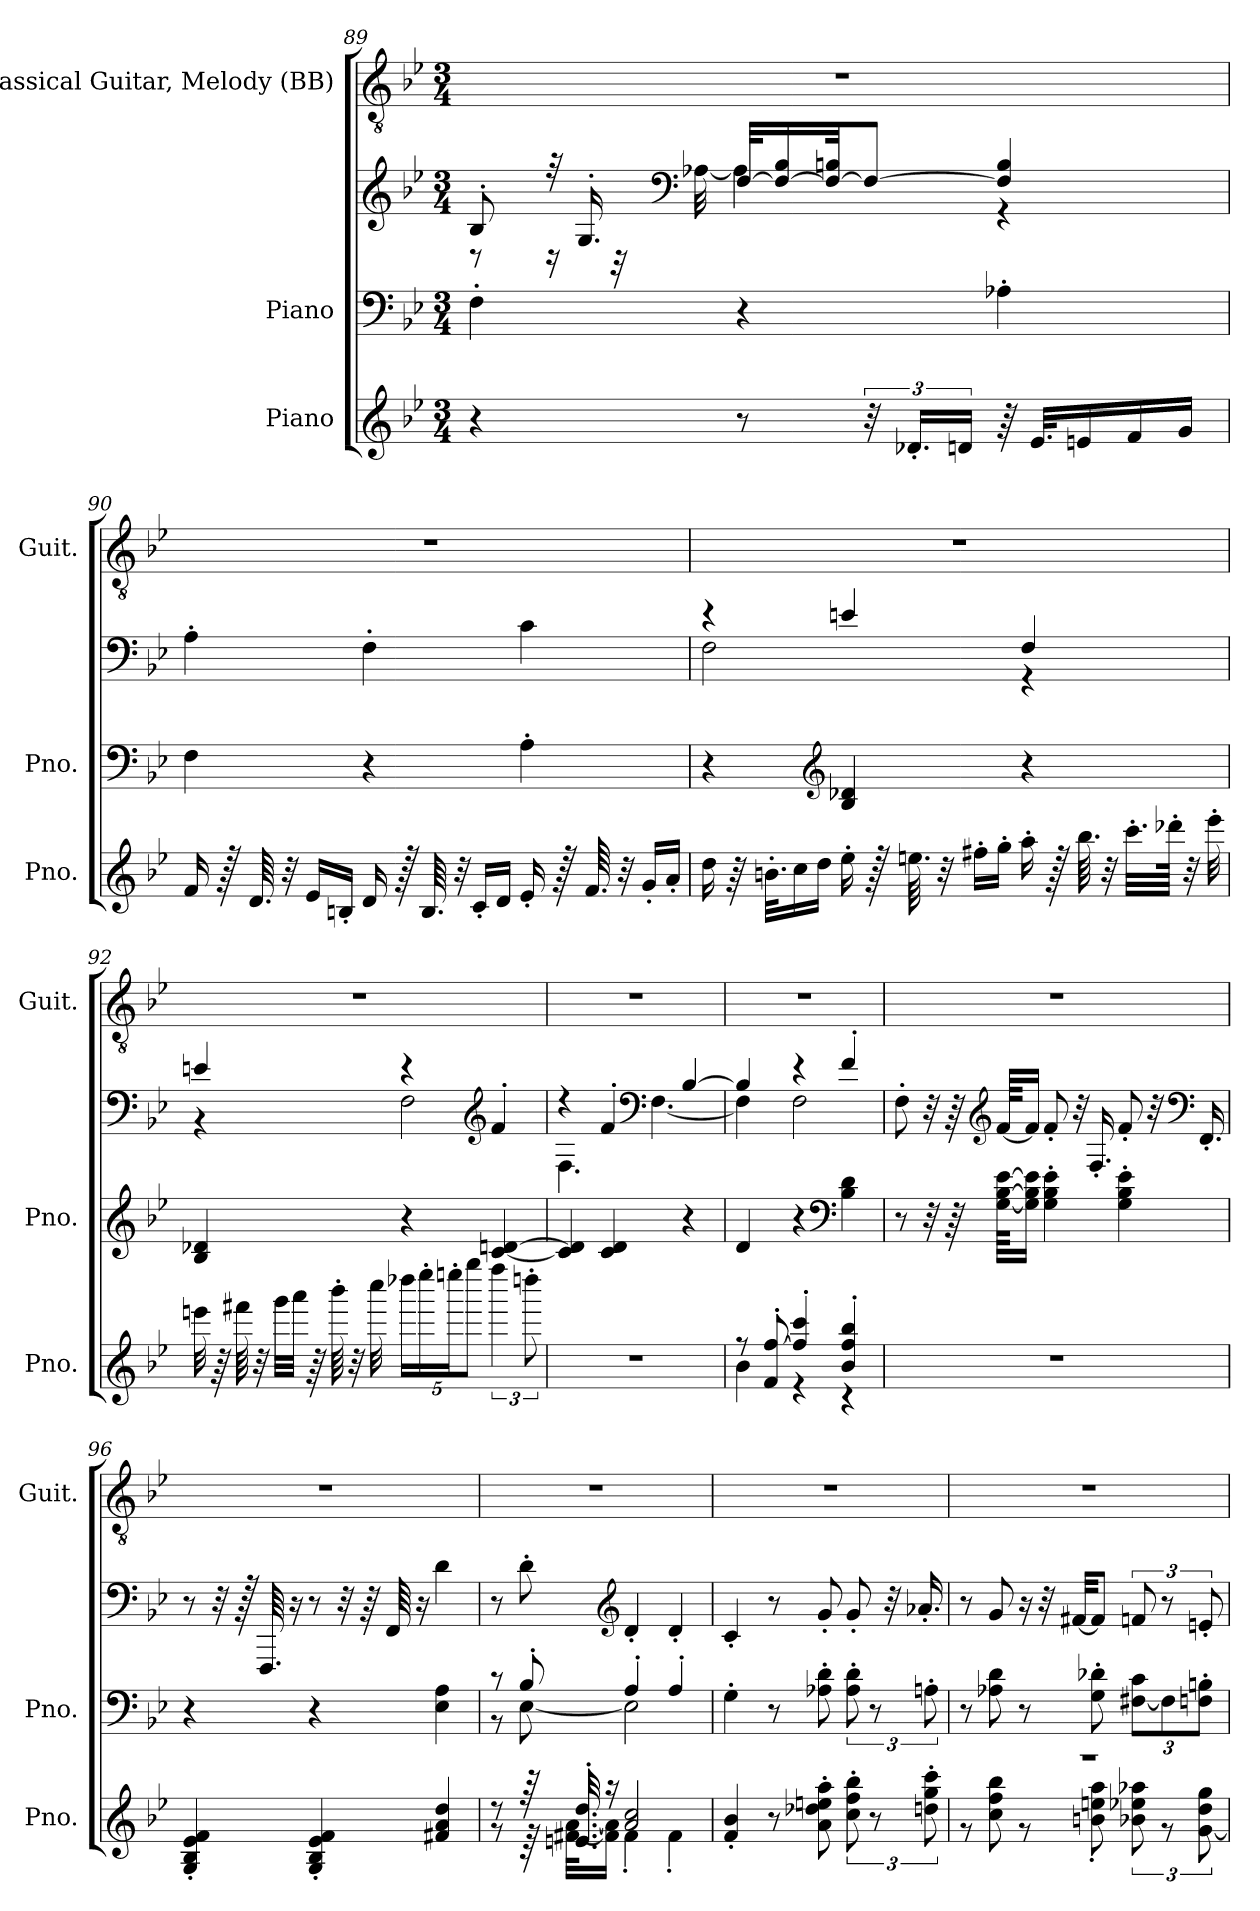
**kern	**kern	**kern	**kern
*part3	*part2	*part2	*part1
*staff4	*staff3	*staff2	*staff1
*I"Piano	*I"Piano	*	*I"Classical Guitar, Melody  (BB)
*I'Pno.	*I'Pno.	*	*I'Guit.
!!LO:LB:g=z
*clefG2	*clefF4	*clefG2	*clefGv2
*k[b-e-]	*k[b-e-]	*k[b-e-]	*k[b-e-]
*M3/4	*M3/4	*M3/4	*M3/4
=89	=89	=89	=89
*	*	*^	*
4r	4F'\	8B-'/	8r	2.r
.	.	32r	16r	.
.	.	16.G'/	.	.
.	.	.	32r	.
*	*	*clefF4	*	*
.	.	.	[32A-X\	.
8r	4r	[32F/KLL	4A-\]	.
.	.	16F/_ 16B-/	.	.
.	.	32F/_ 32Bn/JK	.	.
48r	.	8F/J_	.	.
24.d-X'/LL	.	.	.	.
24dn/JJ	.	.	.	.
64r	4A-X'\	4F/] 4B/	4r	.
32.e-/KLL	.	.	.	.
16en/	.	.	.	.
16f/	.	.	.	.
16g/JJ	.	.	.	.
*	*	*v	*v	*
!!LO:PB:g=z
=90	=90	=90	=90
16f/	4F\	4A'\	2.r
128r	.	.	.
64.d/	.	.	.
32r	.	.	.
16e-/LL	.	.	.
16Bn'/JJ	.	.	.
16d/	4r	4F'\	.
128r	.	.	.
64.B/	.	.	.
32r	.	.	.
16c'/LL	.	.	.
16d/JJ	.	.	.
16e-'/	4A'\	4c\	.
128r	.	.	.
64.f/	.	.	.
32r	.	.	.
16g'/LL	.	.	.
16a'/JJ	.	.	.
!!LO:LB:g=z
=91	=91	=91	=91
*	*	*^	*
16dd\	4r	4r	2F\	2.r
64r	.	.	.	.
32.bn'\KLL	.	.	.	.
16cc\	.	.	.	.
16dd\JJ	.	.	.	.
*	*clefG2	*	*	*
16ee-'\	4B-/ 4d-X/	4en/	.	.
128r	.	.	.	.
64.een\	.	.	.	.
32r	.	.	.	.
16ff#X'\LL	.	.	.	.
16gg'\JJ	.	.	.	.
16aa'\	4r	4F/	4r	.
128r	.	.	.	.
64.bb-\	.	.	.	.
32r	.	.	.	.
32.ccc'\LLL	.	.	.	.
64ddd-X'\JJJk	.	.	.	.
32r	.	.	.	.
32eee-'\	.	.	.	.
!!LO:LB:g=z
=92	=92	=92	=92	=92
32eeen\	4B-/ 4d-X/	4en/	4r	2.r
64r	.	.	.	.
64fff#X\	.	.	.	.
32r	.	.	.	.
32ggg\LLL	.	.	.	.
32aaa\JJJ	.	.	.	.
64r	.	.	.	.
64bbb-'\	.	.	.	.
32r	.	.	.	.
32cccc\	.	.	.	.
*Xbrackettup	*	*	*	*
20dddd-X\LL	4r	4r	2F\	.
20eeee-'\	.	.	.	.
20eeeen'\J	.	.	.	.
10gggg\J	.	.	.	.
*	*	*clefG2	*	*
*brackettup	*	*	*	*
6ffff\	[4c/ [4dn/	4f'/	.	.
12ddddn'\	.	.	.	.
=93	=93	=93	=93	=93
2.r	4c/] 4d/]	4r	4.F\	2.r
.	4c/ 4d/	4f'/	.	.
*	*	*clefF4	*	*
.	.	.	[4.F\	.
.	4r	[4B-/	.	.
=94	=94	=94	=94	=94
*^	*	*	*	*
8r	4b-\	4d/	4B-/]	4F\]	2.r
8f/' [8ff/'	.	.	.	.	.
4ff/]' 4ccc/'	4r	4r	4r	2F\	.
*	*	*clefF4	*	*	*
4b-/' 4ff/' 4bb-/'	4r	4B-\ 4d\	4f'/	.	.
*v	*v	*	*v	*v	*
!!LO:PB:g=z
=95	=95	=95	=95
2.r	8r	8F'\	2.r
.	32r	32r	.
.	64r	64r	.
*	*	*clefG2	*
.	[64G\ [64B-\ [64e-\KKLL	[64f/KKLL	.
.	16G\] 16B-\] 16e-\]JJ	16f/JJ]	.
.	4G\' 4B-\' 4e-\'	8f'/	.
.	.	32r	.
.	.	16.F'/	.
.	4G\' 4B-\' 4e-\'	8f'/	.
.	.	32r	.
*	*	*clefF4	*
.	.	16.FF'/	.
=96	=96	=96	=96
4G/' 4B-/' 4e-/' 4f/'	4r	8r	2.r
.	.	32r	.
.	.	128r	.
.	.	64.FFF/	.
.	.	16r	.
4G/' 4B-/' 4e-/' 4f/'	4r	8r	.
.	.	32r	.
.	.	64r	.
.	.	64FF/	.
.	.	16r	.
4f#X/ 4a/ 4dd/	4E-\ 4A\	4d\	.
=97	=97	=97	=97
*^	*^	*	*
8r	8r	8r	8r	8r	2.r
64r	64r	8B-'/	[8E-\	8d'\	.
32.en/' 32.dd/'	[32.f#X\ [32.a\KLL	.	.	.	.
16r	16f#\] 16a\]JJ	.	.	.	.
*	*	*	*	*clefG2	*
2a/ 2cc/	4f#'\	4A'/	2E-\]	4d'/	.
.	4f#'\	4A'/	.	4d'/	.
*v	*v	*	*	*	*
*	*v	*v	*	*
!!LO:LB:g=z
=98	=98	=98	=98
4f/' 4b-/'	4G'\	4c'/	2.r
8r	8r	8r	.
8a\' 8dd-X\' 8een\' 8aa\'	8A-X\' 8d\'	8g'/	.
12cc\' 12ff\' 12bb-\'	12A-\' 12d\'	8g'/	.
12r	12r	.	.
.	.	32r	.
.	.	16.a-X'/	.
12ddn\' 12gg\' 12ccc\'	12An'\	.	.
=99	=99	=99	=99
*^	*	*	*
2.r	8r	8r	8r	2.r
.	8cc\ 8ff\ 8bb-\	8A-X\ 8d\	8g/	.
.	8r	8r	16r	.
.	.	.	32r	.
.	.	.	[32f#X/KKL	.
.	8bn\' 8een\' 8aa\'	8G\' 8d-X\'	8f#/J]	.
*	*	*Xbrackettup	*	*
.	12b-X\ 12ee-X\ 12aa-X\	[12F#X\ 12c\L	12fn/	.
.	12r	12F#\]	12r	.
.	[12g\ 12dd\ 12gg\	12Fn\' 12Bn\'J	12en'/	.
*v	*v	*	*	*
=	=	=	=
*-	*-	*-	*-
